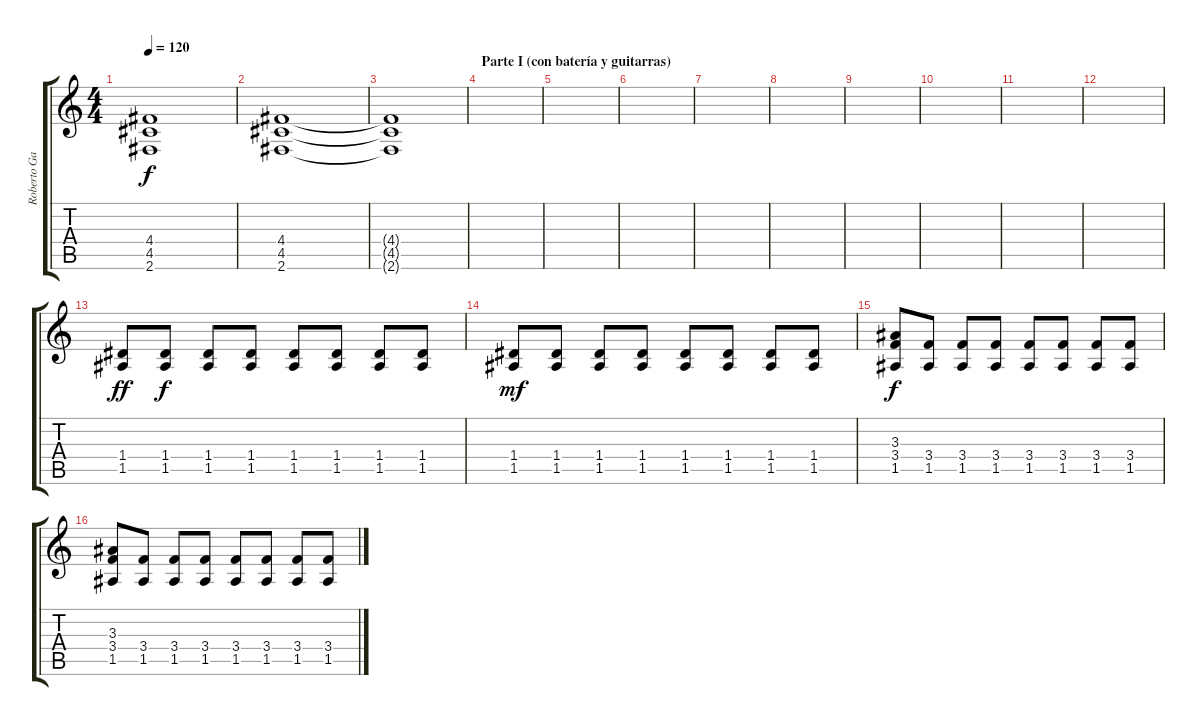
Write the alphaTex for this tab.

\track ("Roberto García (Guitarra Rítmico)" "Roberto Ga") {instrument distortionguitar}
\staff {score tabs}
\tuning (E4 B3 G3 D3 A2 E2) {hide}
\ts (4 4)
\tempo 120
\clef g2
\ks c
(4.4 4.5 2.6).1{dy f} |
(4.4 4.5 2.6).1{volume 3} |
(4.4{t} 4.5{t} 2.6{t}).1 |
\section ("" "Parte I (con batería y guitarras)")
|
|
|
|
|
|
|
|
|
(1.4 1.5).8{dy ff volume 9} (1.4 1.5).8{dy f} (1.4 1.5).8 (1.4 1.5).8 (1.4 1.5).8 (1.4 1.5).8 (1.4 1.5).8 (1.4 1.5).8 |
(1.4 1.5).8{dy mf} (1.4 1.5).8 (1.4 1.5).8 (1.4 1.5).8 (1.4 1.5).8 (1.4 1.5).8 (1.4 1.5).8 (1.4 1.5).8 |
(3.3 3.4 1.5).8{dy f} (3.4 1.5).8 (3.4 1.5).8 (3.4 1.5).8 (3.4 1.5).8 (3.4 1.5).8 (3.4 1.5).8 (3.4 1.5).8 |
(3.3 3.4 1.5).8 (3.4 1.5).8 (3.4 1.5).8 (3.4 1.5).8 (3.4 1.5).8 (3.4 1.5).8 (3.4 1.5).8 (3.4 1.5).8
